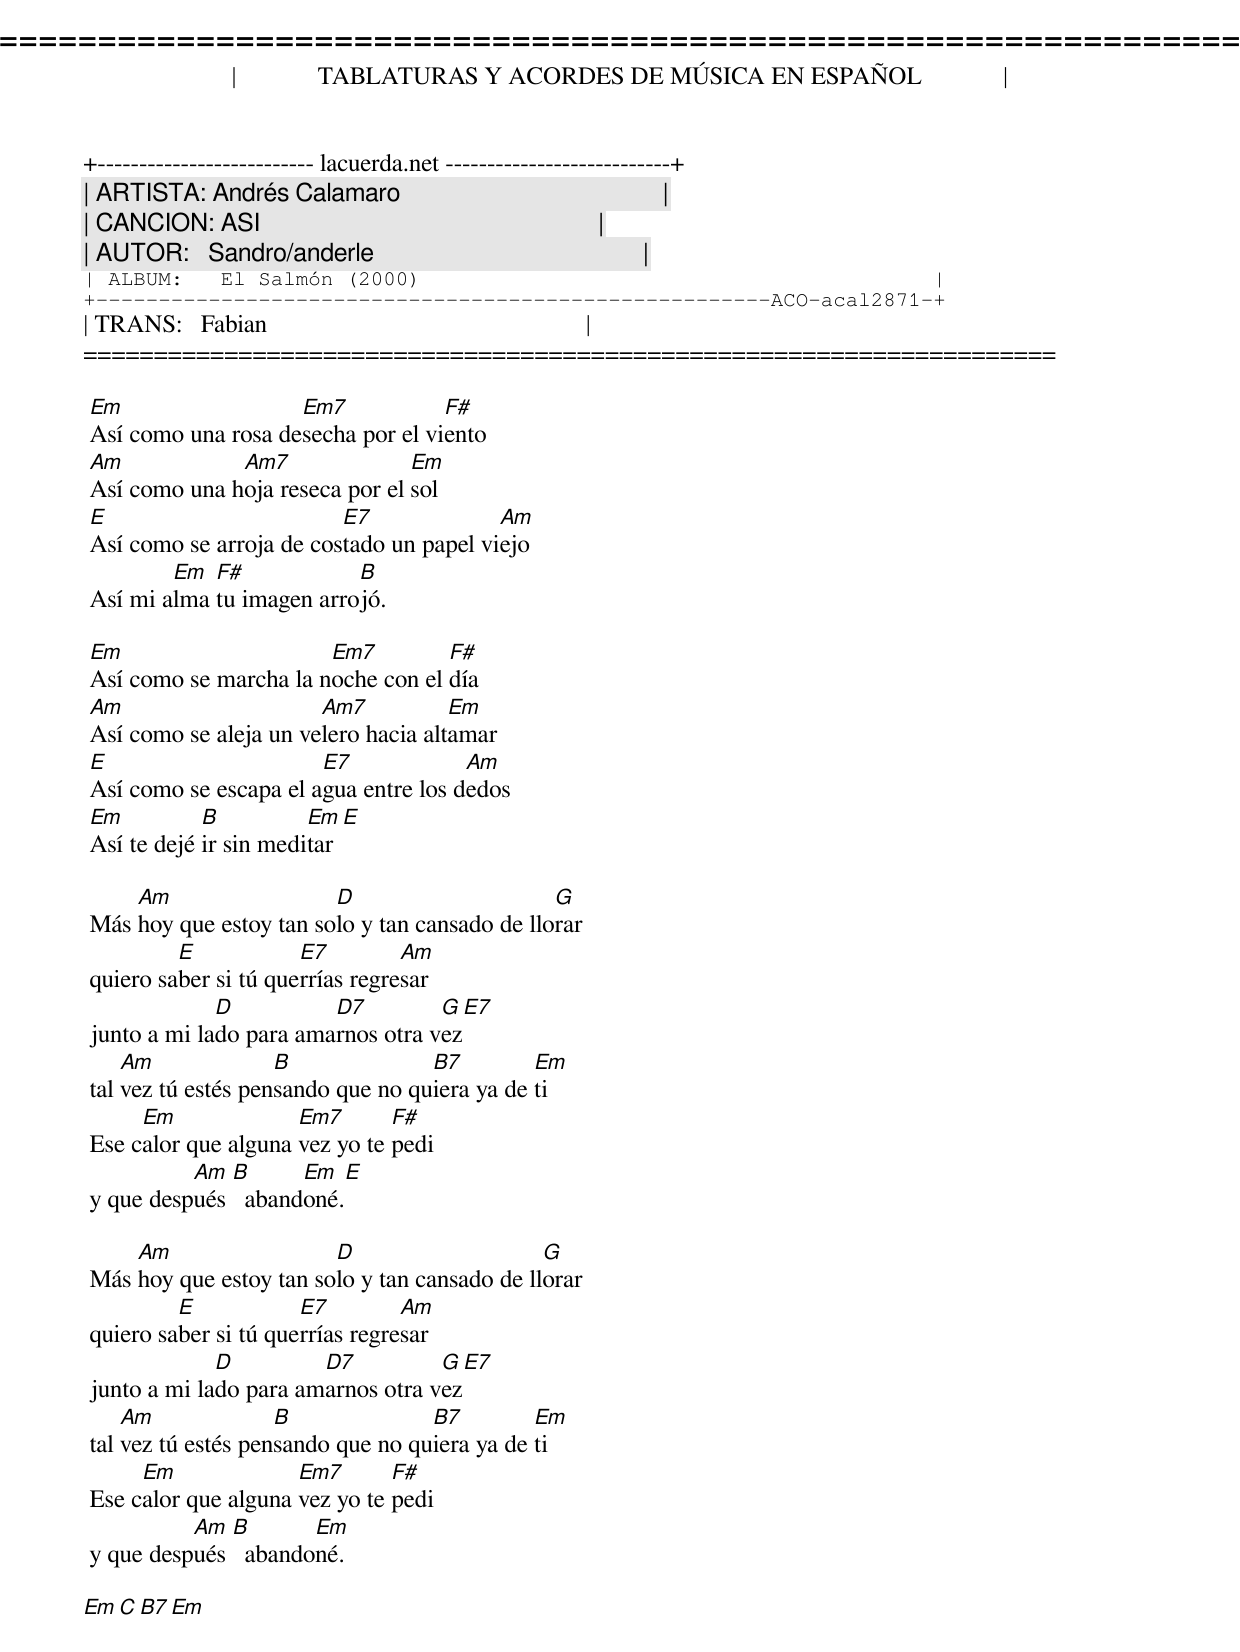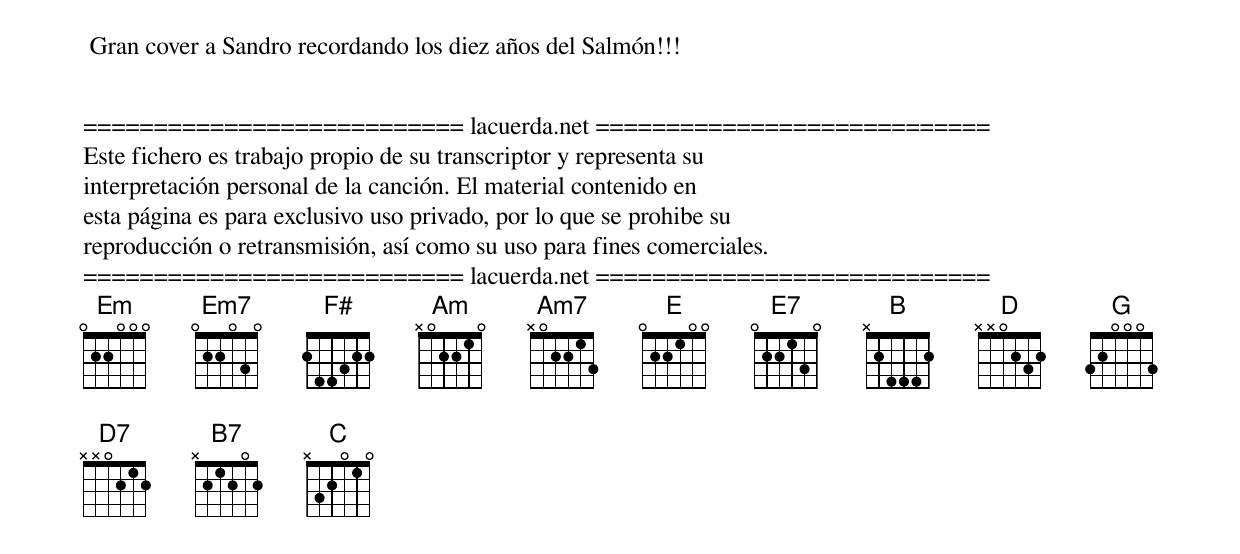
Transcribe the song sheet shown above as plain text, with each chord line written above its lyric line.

=====================================================================
|             TABLATURAS Y ACORDES DE MÚSICA EN ESPAÑOL             |
+-------------------------- lacuerda.net ---------------------------+
| ARTISTA: Andrés Calamaro                                          |
| CANCION: ASI                                                      |
| AUTOR:   Sandro/anderle                                           |
| ALBUM:   El Salmón (2000)                                         |
+------------------------------------------------------ACO-acal2871-+
| TRANS:   Fabian                                                   |
=====================================================================

 Em                  Em7            F#
 Así como una rosa desecha por el viento
 Am            Am7               Em
 Así como una hoja reseca por el sol
 E                        E7              Am
 Así como se arroja de costado un papel viejo
         Em  F#            B
 Así mi alma tu imagen arrojó.

 Em                     Em7         F#
 Así como se marcha la noche con el día
 Am                     Am7           Em
 Así como se aleja un velero hacia altamar
 E                      E7             Am
 Así como se escapa el agua entre los dedos
 Em          B          Em     E
 Así te dejé ir sin meditar

     Am                  D                      G
 Más hoy que estoy tan solo y tan cansado de llorar
          E            E7         Am
 quiero saber si tú querrías regresar
              D          D7         G    E7
 junto a mi lado para amarnos otra vez
     Am              B              B7         Em
 tal vez tú estés pensando que no quiera ya de ti
      Em              Em7       F#
 Ese calor que alguna vez yo te pedi
           Am  B      Em     E
 y que después   abandoné.

     Am                  D                     G
 Más hoy que estoy tan solo y tan cansado de llorar
          E            E7         Am
 quiero saber si tú querrías regresar
              D         D7          G    E7
 junto a mi lado para amarnos otra vez
     Am              B              B7         Em
 tal vez tú estés pensando que no quiera ya de ti
      Em              Em7       F#
 Ese calor que alguna vez yo te pedi
           Am  B       Em
 y que después   abandoné.

 Em  C  B7  Em


 Gran cover a Sandro recordando los diez años del Salmón!!!


=========================== lacuerda.net ============================
Este fichero es trabajo propio de su transcriptor y representa su
interpretación personal de la canción. El material contenido en
esta página es para exclusivo uso privado, por lo que se prohibe su
reproducción o retransmisión, así como su uso para fines comerciales.
=========================== lacuerda.net ============================
